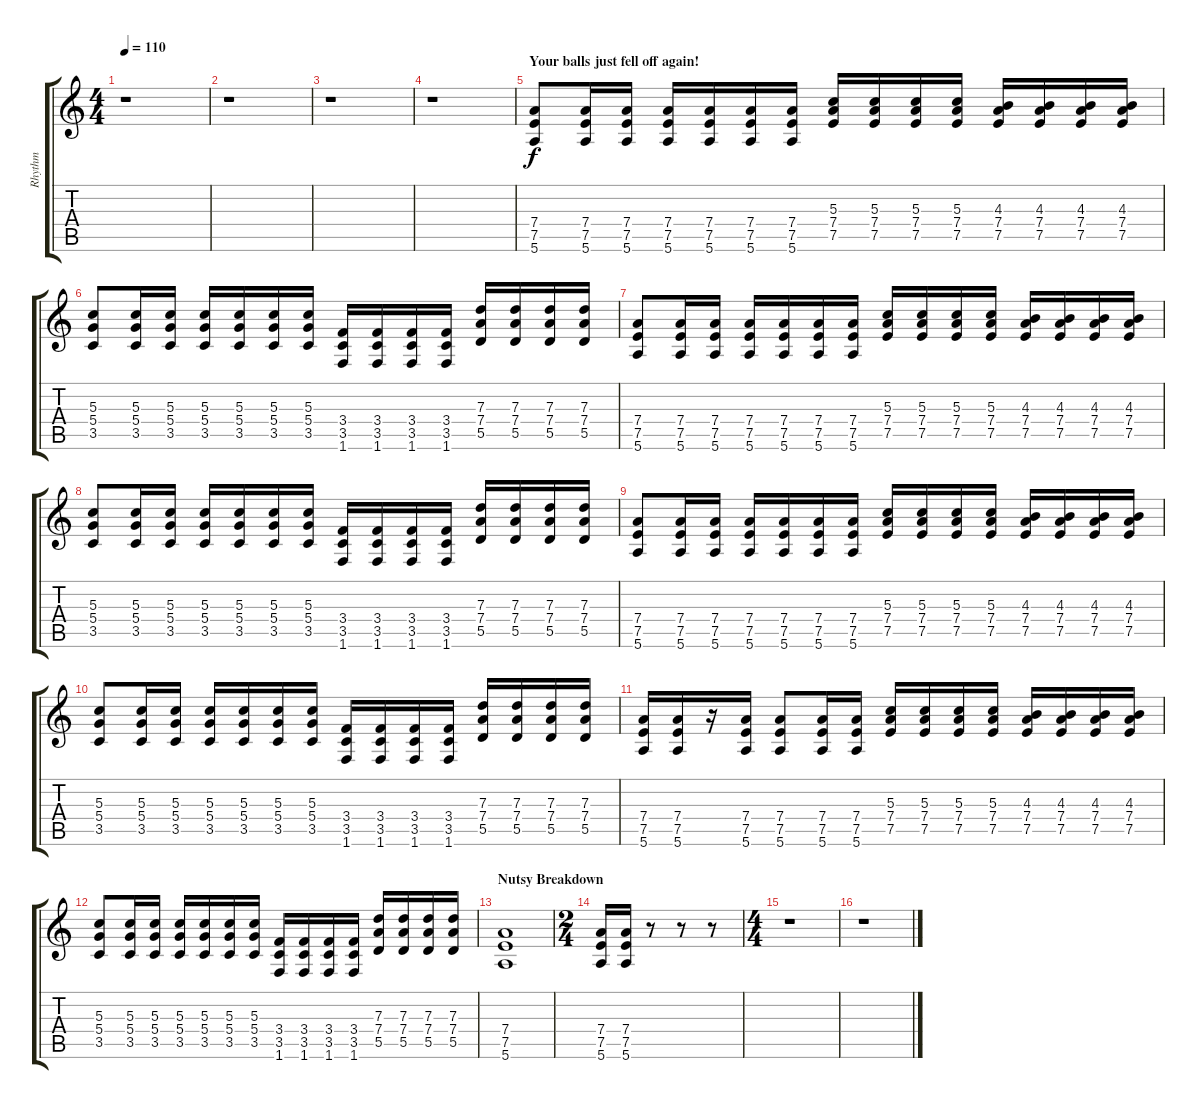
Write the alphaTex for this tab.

\track ("Rhythm" "Rhythm") {instrument overdrivenguitar}
\staff {score tabs}
\tuning (E4 B3 G3 D3 A2 E2) {hide}
\ts (4 4)
\tempo 110
\clef g2
\ks c
r.1{dy f} |
r.1 |
r.1 |
r.1 |
\section ("" "Your balls just fell off again!")
(7.4 7.5 5.6).8 (7.4 7.5 5.6).16 (7.4 7.5 5.6).16 (7.4 7.5 5.6).16 (7.4 7.5 5.6).16 (7.4 7.5 5.6).16 (7.4 7.5 5.6).16 (5.3 7.4 7.5).16 (5.3 7.4 7.5).16 (5.3 7.4 7.5).16 (5.3 7.4 7.5).16 (4.3 7.4 7.5).16 (4.3 7.4 7.5).16 (4.3 7.4 7.5).16 (4.3 7.4 7.5).16 |
(5.3 5.4 3.5).8 (5.3 5.4 3.5).16 (5.3 5.4 3.5).16 (5.3 5.4 3.5).16 (5.3 5.4 3.5).16 (5.3 5.4 3.5).16 (5.3 5.4 3.5).16 (3.4 3.5 1.6).16 (3.4 3.5 1.6).16 (3.4 3.5 1.6).16 (3.4 3.5 1.6).16 (7.3 7.4 5.5).16 (7.3 7.4 5.5).16 (7.3 7.4 5.5).16 (7.3 7.4 5.5).16 |
(7.4 7.5 5.6).8 (7.4 7.5 5.6).16 (7.4 7.5 5.6).16 (7.4 7.5 5.6).16 (7.4 7.5 5.6).16 (7.4 7.5 5.6).16 (7.4 7.5 5.6).16 (5.3 7.4 7.5).16 (5.3 7.4 7.5).16 (5.3 7.4 7.5).16 (5.3 7.4 7.5).16 (4.3 7.4 7.5).16 (4.3 7.4 7.5).16 (4.3 7.4 7.5).16 (4.3 7.4 7.5).16 |
(5.3 5.4 3.5).8 (5.3 5.4 3.5).16 (5.3 5.4 3.5).16 (5.3 5.4 3.5).16 (5.3 5.4 3.5).16 (5.3 5.4 3.5).16 (5.3 5.4 3.5).16 (3.4 3.5 1.6).16 (3.4 3.5 1.6).16 (3.4 3.5 1.6).16 (3.4 3.5 1.6).16 (7.3 7.4 5.5).16 (7.3 7.4 5.5).16 (7.3 7.4 5.5).16 (7.3 7.4 5.5).16 |
(7.4 7.5 5.6).8 (7.4 7.5 5.6).16 (7.4 7.5 5.6).16 (7.4 7.5 5.6).16 (7.4 7.5 5.6).16 (7.4 7.5 5.6).16 (7.4 7.5 5.6).16 (5.3 7.4 7.5).16 (5.3 7.4 7.5).16 (5.3 7.4 7.5).16 (5.3 7.4 7.5).16 (4.3 7.4 7.5).16 (4.3 7.4 7.5).16 (4.3 7.4 7.5).16 (4.3 7.4 7.5).16 |
(5.3 5.4 3.5).8 (5.3 5.4 3.5).16 (5.3 5.4 3.5).16 (5.3 5.4 3.5).16 (5.3 5.4 3.5).16 (5.3 5.4 3.5).16 (5.3 5.4 3.5).16 (3.4 3.5 1.6).16 (3.4 3.5 1.6).16 (3.4 3.5 1.6).16 (3.4 3.5 1.6).16 (7.3 7.4 5.5).16 (7.3 7.4 5.5).16 (7.3 7.4 5.5).16 (7.3 7.4 5.5).16 |
(7.4 7.5 5.6).16 (7.4 7.5 5.6).16 r.16 (7.4 7.5 5.6).16 (7.4 7.5 5.6).8 (7.4 7.5 5.6).16 (7.4 7.5 5.6).16 (5.3 7.4 7.5).16 (5.3 7.4 7.5).16 (5.3 7.4 7.5).16 (5.3 7.4 7.5).16 (4.3 7.4 7.5).16 (4.3 7.4 7.5).16 (4.3 7.4 7.5).16 (4.3 7.4 7.5).16 |
(5.3 5.4 3.5).8 (5.3 5.4 3.5).16 (5.3 5.4 3.5).16 (5.3 5.4 3.5).16 (5.3 5.4 3.5).16 (5.3 5.4 3.5).16 (5.3 5.4 3.5).16 (3.4 3.5 1.6).16 (3.4 3.5 1.6).16 (3.4 3.5 1.6).16 (3.4 3.5 1.6).16 (7.3 7.4 5.5).16 (7.3 7.4 5.5).16 (7.3 7.4 5.5).16 (7.3 7.4 5.5).16 |
\section ("" "Nutsy Breakdown")
(7.4 7.5 5.6).1 |
\ts (2 4)
(7.4 7.5 5.6).16 (7.4 7.5 5.6).16 r.8 r.8 r.8 |
\ts (4 4)
r.1 |
r.1
